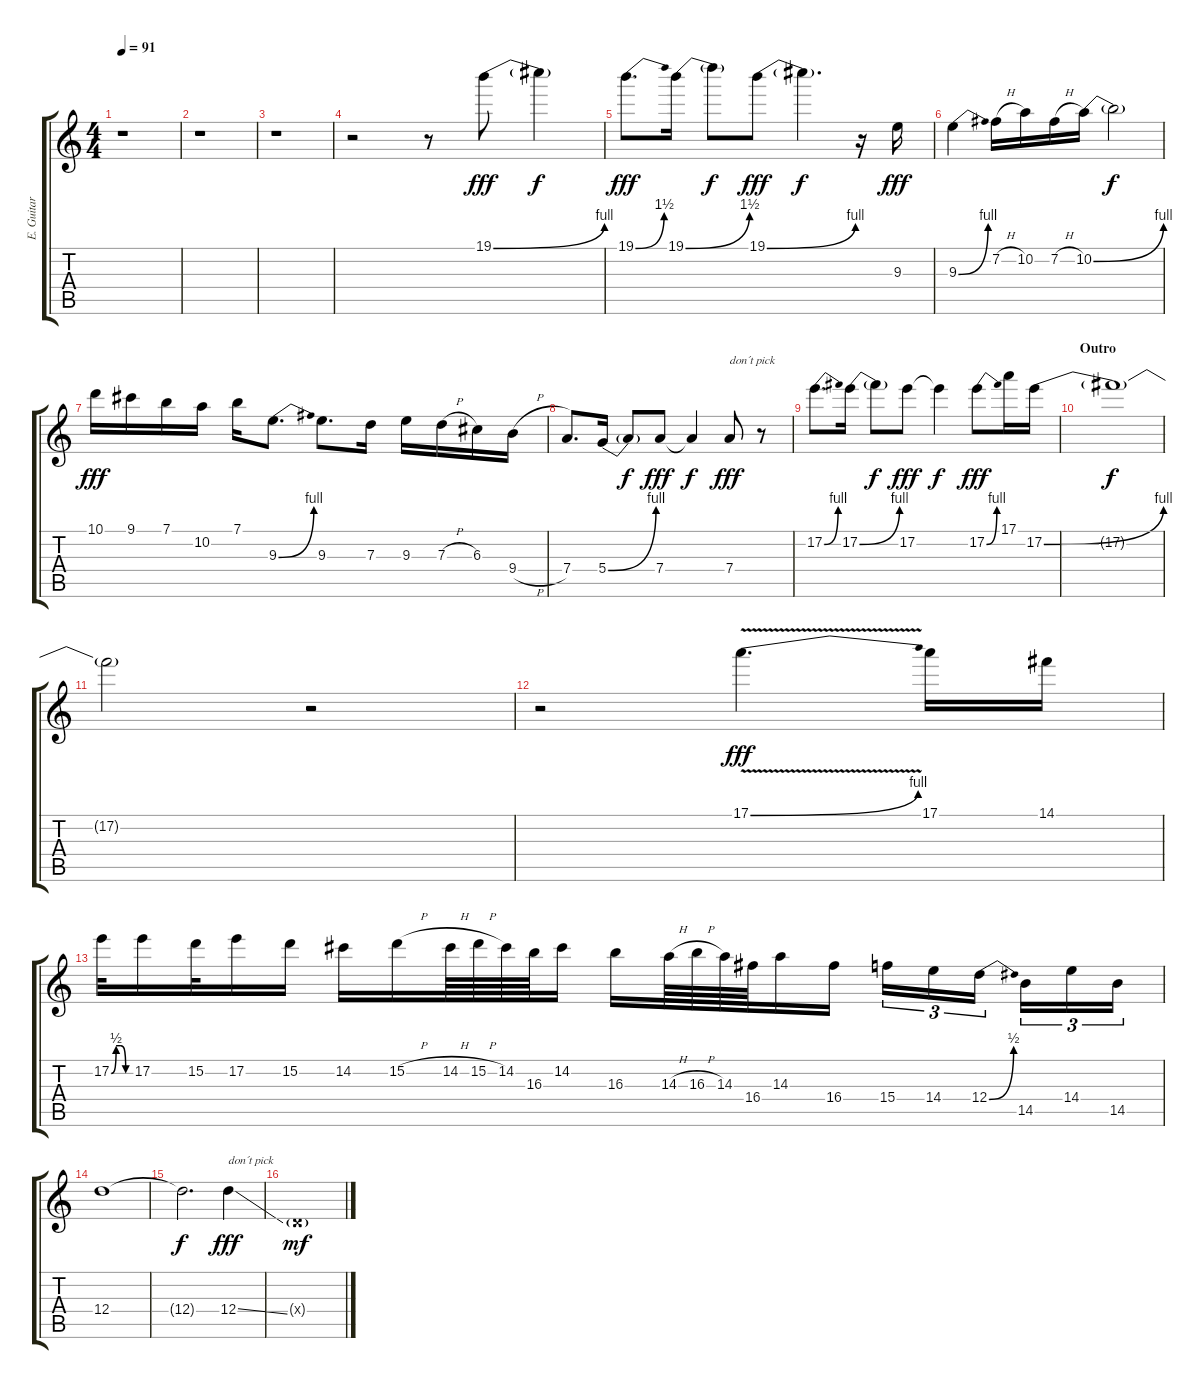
\track ("E. Guitar 1 (Lead)" "E. Guitar ") {instrument distortionguitar}
\staff {score tabs}
\tuning (E4 B3 G3 D3 A2 E2) {hide}
\ts (4 4)
\tempo 91
\clef g2
\ks c
r.1{dy fff} |
r.1 |
r.1 |
r.2 r.8 19.1{be (bend 0 0 60 4)}.8 19.1{t}.4{dy f} |
19.1{be (bend 0 0 60 6)}.8{d dy fff} 19.1{be (bend 0 0 60 6)}.16 19.1{t}.8{dy f} 19.1{be (bend 0 0 60 4)}.8{dy fff} 19.1{t}.4{d dy f} r.16 9.3.16{dy fff} |
9.3{be (bend 0 0 60 4)}.4 7.2{h}.16 10.2.16 7.2{h}.16 10.2{be (bend 0 0 60 4)}.16 10.2{t}.2{dy f} |
10.1.16{dy fff} 9.1.16 7.1.16 10.2.16 7.1.16 9.3{be (bend 0 0 60 4)}.8{d} 9.3.8{d} 7.3.16 9.3.16 7.3{h}.16 6.3.16 9.4{h}.16 |
7.4.8{d} 5.4{be (bend 0 0 60 4)}.16 5.4{t}.8{dy f} 7.4.8{dy fff} 7.4{t}.4{dy f} 7.4.8{txt "don´t pick" dy fff} r.8 |
17.2{be (bend 0 0 60 4)}.8{d} 17.2{be (bend 0 0 60 4)}.16 17.2{t}.8{dy f} 17.2.8{dy fff} 17.2{t}.4{dy f} 17.2{be (bend 0 0 60 4)}.8{dy fff} 17.1.16 17.2{be (bend 0 0 60 4)}.16 |
\section ("" "Outro")
17.2{t}.1{dy f} |
17.2{t}.2 r.2 |
r.2 17.1{be (bend 0 0 60 4) v}.4{d dy fff} 17.1.16 14.1.16 |
17.2{be (custom 0 0 15 2 30 2 45 0 60 0)}.32 17.2.16 15.2.32 17.2.16 15.2.16 14.2.16 15.2{h}.16 14.2{h}.64 15.2{h}.64 14.2.64 16.3.64 14.2.16 16.3.16 14.3{h}.64 16.3{h}.64 14.3.64 16.4.64 14.3.16 16.4.16 15.4.16{tu (3 2)} 14.4.16{tu (3 2)} 12.4{be (bend 0 0 60 2)}.16{tu (3 2) beam splitsecondary} 14.5.16{tu (3 2)} 14.4.16{tu (3 2)} 14.5.16{tu (3 2)} |
12.4.1 |
12.4{t}.2{d dy f} 12.4{ss}.4{txt "don´t pick" dy fff} |
0.4{g x}.1{dy mf}
